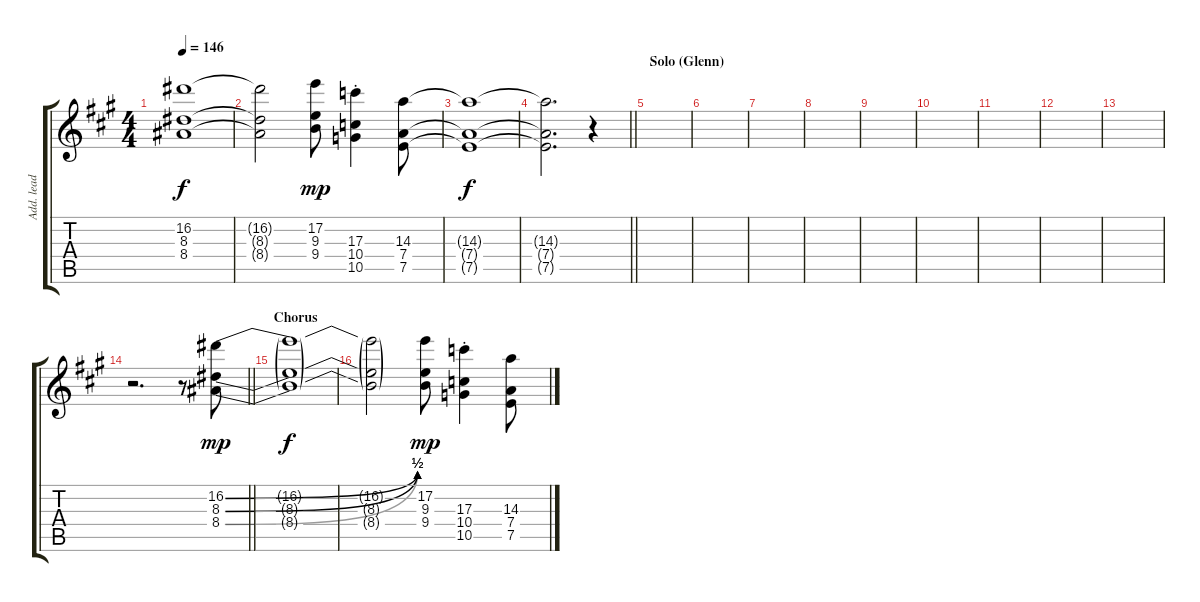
\track ("Add. lead" "Add. lead") {instrument distortionguitar}
\staff {score tabs}
\tuning (E4 B3 G3 D3 A2 E2) {hide}
\ts (4 4)
\tempo 146
\clef g2
\ks a
(16.2{t} 8.3{t} 8.4{t}).1{dy f} |
(16.2{t} 8.3{t} 8.4{t}).2 (17.2 9.3 9.4).8{dy mp} (17.3{st} 10.4{st} 10.5{st}).4 (14.3 7.4 7.5).8 |
(14.3{t} 7.4{t} 7.5{t}).1{dy f volume 7} |
\barLineRight lightlight
(14.3{t} 7.4{t} 7.5{t}).2{d} r.4{volume 13} |
\section ("" "Solo (Glenn)")
|
|
|
|
|
|
|
|
|
\barLineRight lightlight
r.2{d} r.8 (16.2{be (bend 0 0 60 2)} 8.3{be (bend 0 0 60 2)} 8.4{be (bend 0 0 60 2)}).8{dy mp} |
\section ("" "Chorus")
(16.2{t} 8.3{t} 8.4{t}).1{dy f} |
(16.2{t} 8.3{t} 8.4{t}).2 (17.2 9.3 9.4).8{dy mp} (17.3{st} 10.4{st} 10.5{st}).4 (14.3 7.4 7.5).8
